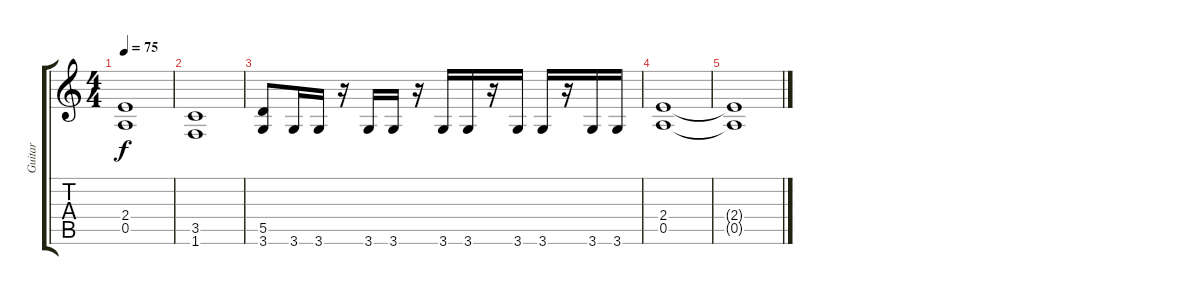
\track ("Guitar " "Guitar ") {instrument overdrivenguitar}
\staff {score tabs}
\tuning (E4 B3 G3 D3 A2 E2) {hide}
\ts (4 4)
\tempo 75
\clef g2
\ks c
(2.4 0.5).1{dy f} |
(3.5 1.6).1 |
(5.5 3.6).8 3.6.16 3.6.16 r.16 3.6.16 3.6.16 r.16 3.6.16 3.6.16 r.16 3.6.16 3.6.16 r.16 3.6.16 3.6.16 |
(2.4 0.5).1{volume 0} |
(2.4{t} 0.5{t}).1
